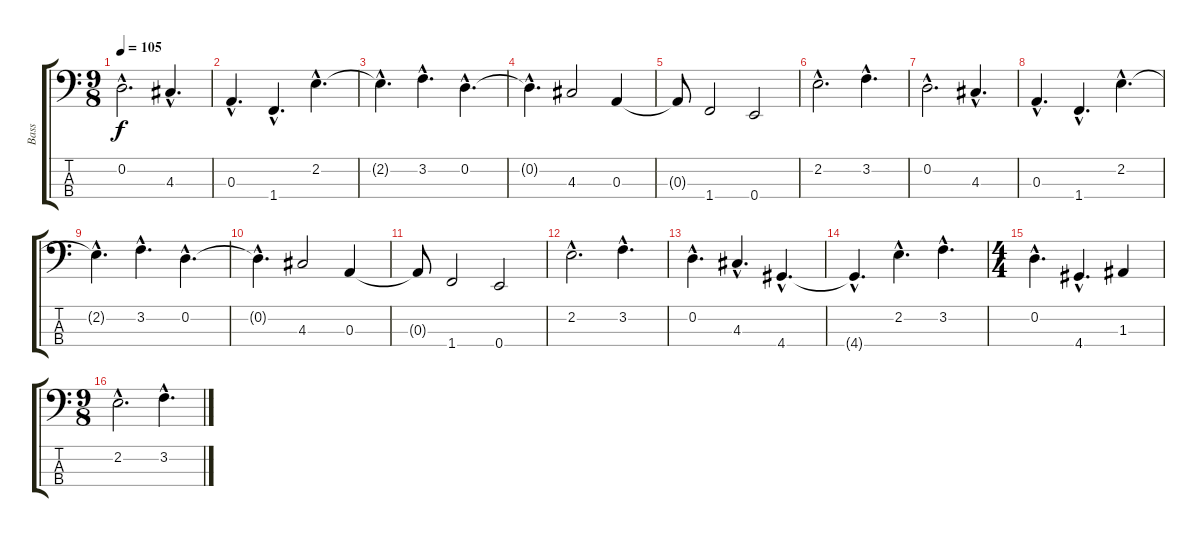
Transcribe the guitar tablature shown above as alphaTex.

\track ("Bass" "Bass") {instrument electricbassfinger}
\staff {score tabs}
\tuning (G2 D2 A1 E1) {hide}
\ts (9 8)
\tempo 105
\clef f4
\ks c
0.2{hac}.2{d dy f} 4.3{hac}.4{d} |
0.3{hac}.4{d} 1.4{hac}.4{d} 2.2{hac}.4{d} |
2.2{hac t}.4{d} 3.2{hac}.4{d} 0.2{hac}.4{d} |
0.2{hac t}.4{d} 4.3.2 0.3.4 |
0.3{t}.8 1.4.2 0.4.2 |
2.2{hac}.2{d} 3.2{hac}.4{d} |
0.2{hac}.2{d} 4.3{hac}.4{d} |
0.3{hac}.4{d} 1.4{hac}.4{d} 2.2{hac}.4{d} |
2.2{hac t}.4{d} 3.2{hac}.4{d} 0.2{hac}.4{d} |
0.2{hac t}.4{d} 4.3.2 0.3.4 |
0.3{t}.8 1.4.2 0.4.2 |
2.2{hac}.2{d} 3.2{hac}.4{d} |
0.2{hac}.4{d} 4.3{hac}.4{d} 4.4{hac}.4{d} |
4.4{hac t}.4{d} 2.2{hac}.4{d} 3.2{hac}.4{d} |
\ts (4 4)
0.2{hac}.4{d} 4.4{hac}.4{d} 1.3.4 |
\ts (9 8)
2.2{hac}.2{d} 3.2{hac}.4{d}
